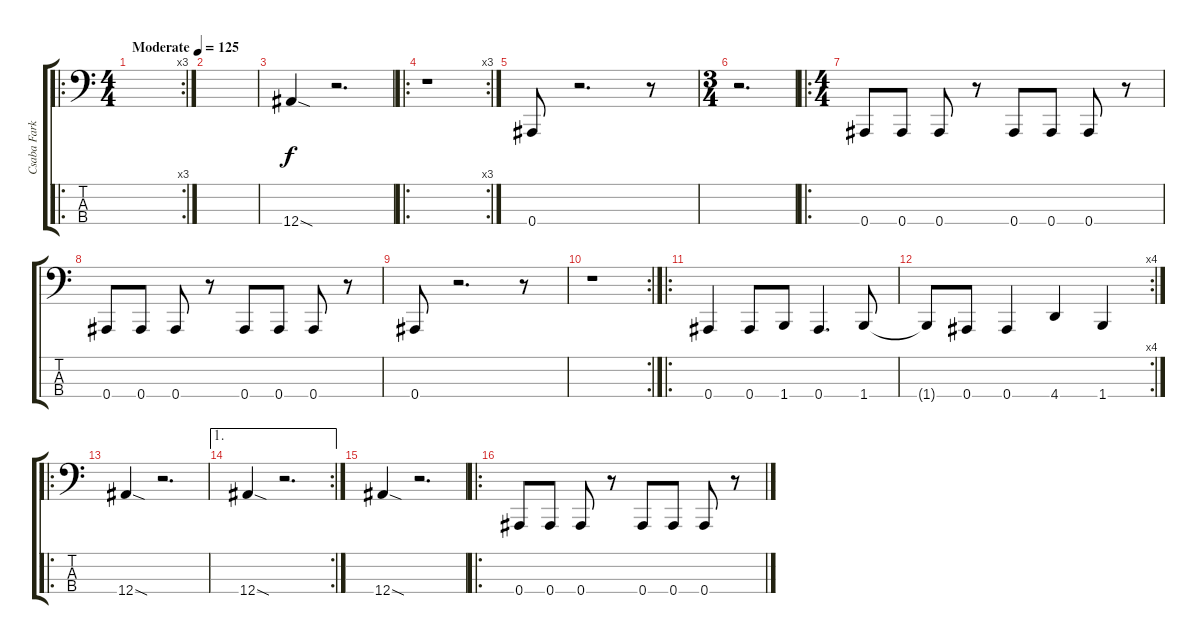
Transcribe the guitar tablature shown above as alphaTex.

\track ("Csaba Farkas" "Csaba Fark") {instrument electricbassfinger}
\staff {score tabs}
\tuning (Eb2 Bb1 F1 Bb0) {hide}
\ro
\rc 3
\ts (4 4)
\tempo (125 "Moderate")
\clef f4
\ks c
|
|
12.4{sod}.4 r.2{d} |
\ro
\rc 3
r.1 |
0.4.8 r.2{d} r.8 |
\ts (3 4)
r.2{d} |
\ro
\ts (4 4)
0.4.8 0.4.8 0.4.8 r.8 0.4.8 0.4.8 0.4.8 r.8 |
0.4.8 0.4.8 0.4.8 r.8 0.4.8 0.4.8 0.4.8 r.8 |
0.4.8 r.2{d} r.8 |
\rc 2
r.1 |
\ro
0.4.4 0.4.8 1.4.8 0.4.4{d} 1.4.8 |
\rc 4
1.4{t}.8 0.4.8 0.4.4 4.4.4 1.4.4 |
\ro
12.4{sod}.4 r.2{d} |
\ae 1
\rc 2
12.4{sod}.4 r.2{d} |
12.4{sod}.4 r.2{d} |
\ro
0.4.8 0.4.8 0.4.8 r.8 0.4.8 0.4.8 0.4.8 r.8
